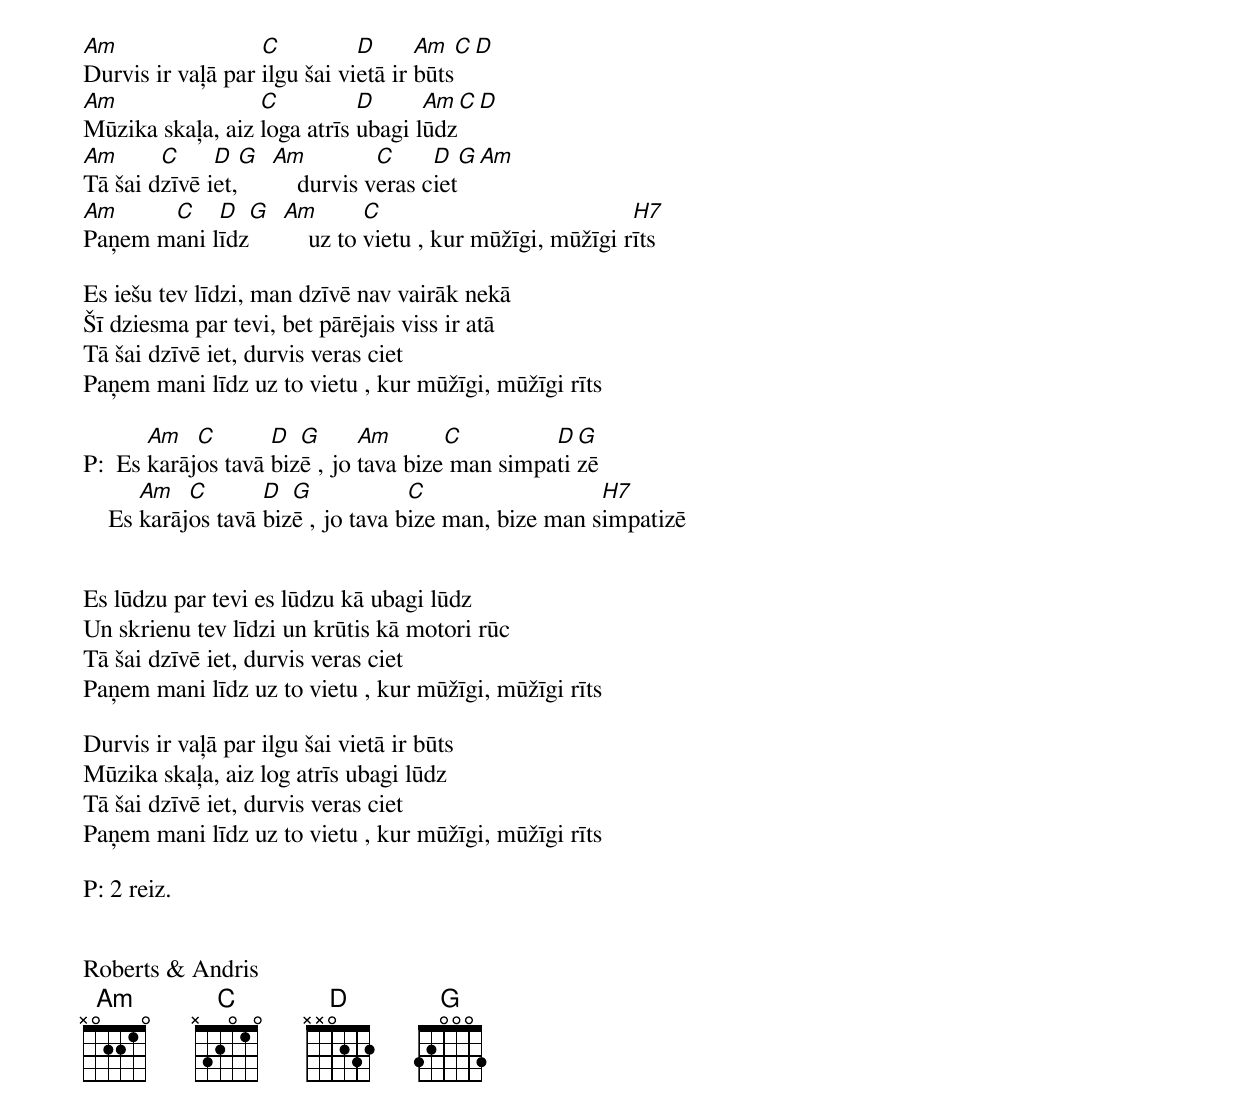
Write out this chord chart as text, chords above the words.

Am                 C          D      Am    C D
Durvis ir vaļā par ilgu šai vietā ir būts
Am                C          D      Am     C D
Mūzika skaļa, aiz loga atrīs ubagi lūdz
Am      C     D  G Am          C     D    G Am
Tā šai dzīvē iet,      durvis veras ciet
Am     C    D  G Am        C                           H7
Paņem mani līdz      uz to vietu , kur mūžīgi, mūžīgi rīts

Es iešu tev līdzi, man dzīvē nav vairāk nekā
Šī dziesma par tevi, bet pārējais viss ir atā
Tā šai dzīvē iet, durvis veras ciet
Paņem mani līdz uz to vietu , kur mūžīgi, mūžīgi rīts

       Am   C       D  G      Am       C         D G
P:  Es karājos tavā bizē , jo tava bize man simpatizē
       Am   C       D  G            C                  H7
    Es karājos tavā bizē , jo tava bize man, bize man simpatizē


Es lūdzu par tevi es lūdzu kā ubagi lūdz
Un skrienu tev līdzi un krūtis kā motori rūc
Tā šai dzīvē iet, durvis veras ciet
Paņem mani līdz uz to vietu , kur mūžīgi, mūžīgi rīts

Durvis ir vaļā par ilgu šai vietā ir būts
Mūzika skaļa, aiz log atrīs ubagi lūdz
Tā šai dzīvē iet, durvis veras ciet
Paņem mani līdz uz to vietu , kur mūžīgi, mūžīgi rīts

P: 2 reiz.


Roberts & Andris <roberts@zednet.lv>
